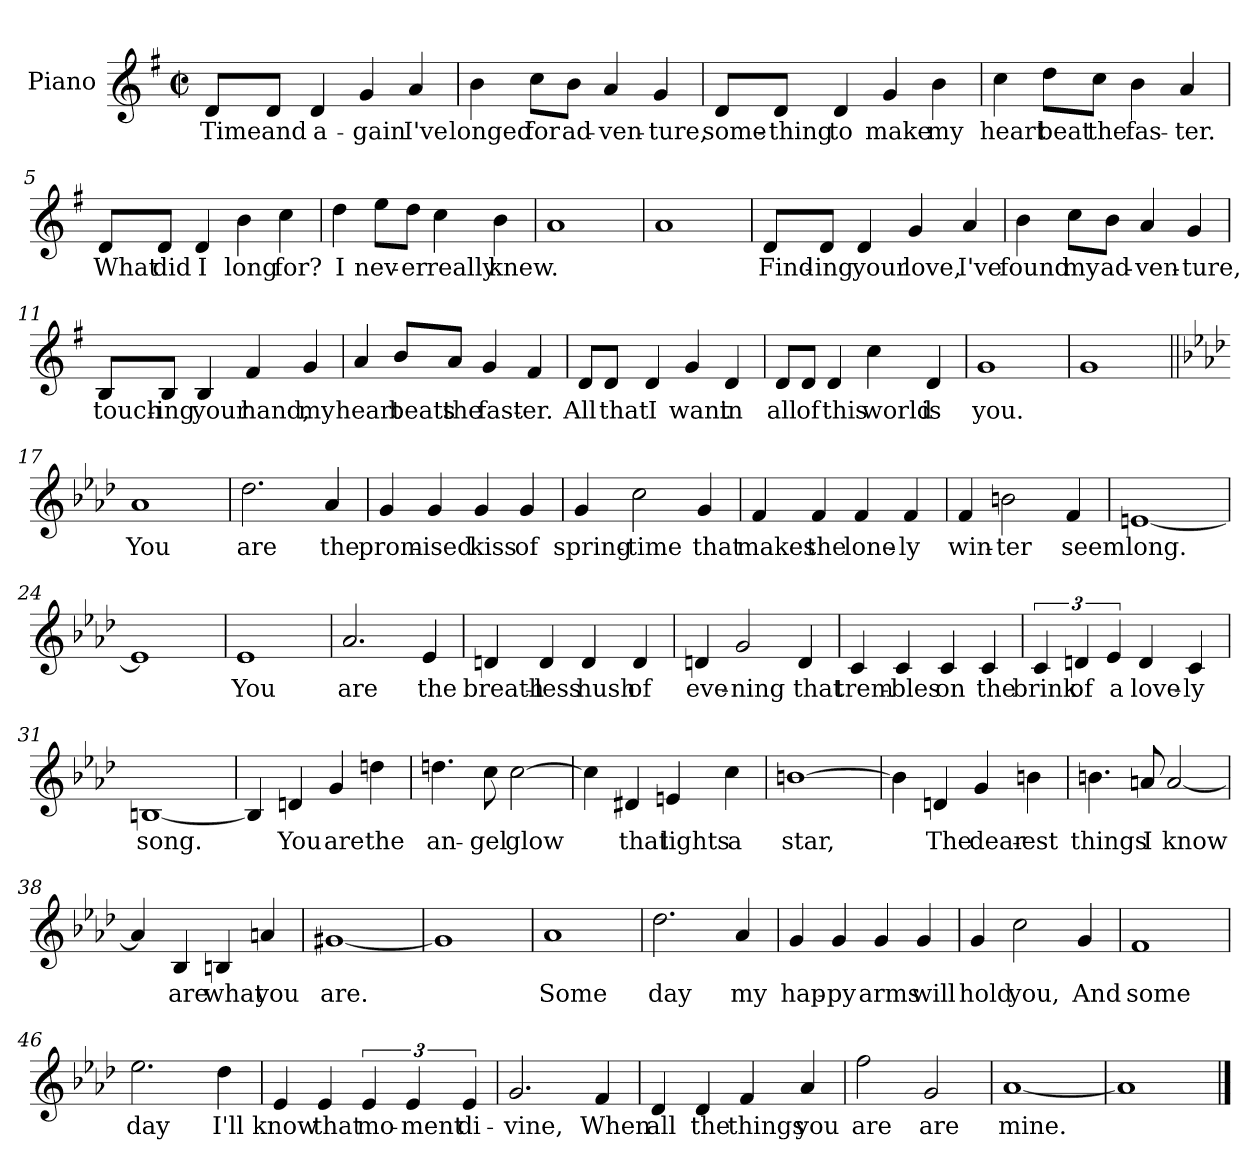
**kern	**text
*part1	*part1
*staff1	*staff1
*I"Piano	*
*I'Pno.	*
*clefG2	*
*k[f#]	*
*G:	*
*M2/2	*
*met(c|)	*
=1	=1
8d/L	Time
8d/J	and
4d/	a-
4g/	-gain
4a/	I've
=2	=2
4b\	longed
8cc\L	for
8b\J	ad-
4a/	-ven-
4g/	-ture,
=3	=3
8d/L	some-
8d/J	-thing
4d/	to
4g/	make
4b\	my
!!LO:LB:g=z
=4	=4
4cc\	heart
8dd\L	beat
8cc\J	the
4b\	fas-
4a/	-ter.
=5	=5
8d/L	What
8d/J	did
4d/	I
4b\	long
4cc\	for?
=6	=6
4dd\	I
8ee\L	nev-
8dd\J	-er
4cc\	really
4b\	knew.
=7	=7
1a	.
!!LO:LB:g=z
=8	=8
1a	.
=9	=9
8d/L	Find-
8d/J	-ing
4d/	your
4g/	love,
4a/	I've
=10	=10
4b\	found
8cc\L	my
8b\J	ad-
4a/	-ven-
4g/	-ture,
=11	=11
8B/L	touch-
8B/J	-ing
4B/	your
4f#/	hand,
4g/	my
!!LO:LB:g=z
=12	=12
4a/	heart
8b/L	beats
8a/J	the
4g/	fast-
4f#/	-er.
=13	=13
8d/L	All
8d/J	that
4d/	I
4g/	want
4d/	in
=14	=14
8d/L	all
8d/J	of
4d/	this
4cc\	world
4d/	is
=15	=15
1g	you.
=16	=16
1g	.
!!LO:LB:g=z
=17||	=17||
*k[b-e-a-d-]	*
*A-:	*
1a-	You
=18	=18
2.dd-\	are
4a-/	the
=19	=19
4g/	prom-
4g/	-ised
4g/	kiss
4g/	of
=20	=20
4g/	spring-
2cc\	-time
4g/	that
=21	=21
4f/	makes
4f/	the
4f/	lone-
4f/	-ly
!!LO:LB:g=z
=22	=22
4f/	win-
2bn\	-ter
4f/	seem
=23	=23
[1en	long.
=24	=24
1e]	.
=25	=25
1e-	You
=26	=26
2.a-/	are
4e-/	the
=27	=27
4dn/	breath-
4d/	-less
4d/	hush
4d/	of
=28	=28
4dn/	eve-
2g/	-ning
4d/	that
!!LO:LB:g=z
=29	=29
4c/	trem-
4c/	-bles
4c/	on
4c/	the
=30	=30
6c/	brink
6dn/	of
6e-/	a
4d/	love-
4c/	-ly
=31	=31
[1Bn	song.
=32	=32
4B/]	.
4dn/	You
4g/	are
4ddn\	the
=33	=33
4.ddn\	an-
8cc\	-gel
[2cc\	glow
!!LO:LB:g=z
=34	=34
4cc\]	.
4d#X/	that
4en/	lights
4cc\	a
=35	=35
[1bn	star,
=36	=36
4b\]	.
4dn/	The
4g/	dear-
4b\	-est
=37	=37
4.bn\	things
8an/	I
[2a/	know
=38	=38
4a/]	.
4B-/	are
4Bn/	what
4a/	you
!!LO:PB:g=z
=39	=39
[1g#X	are.
=40	=40
1g#]	.
=41	=41
1a-	Some
=42	=42
2.dd-\	day
4a-/	my
=43	=43
4g/	hap-
4g/	-py
4g/	arms
4g/	will
=44	=44
4g/	hold
2cc\	you,
4g/	And
!!LO:LB:g=z
=45	=45
1f	some
=46	=46
2.ee-\	day
4dd-\	I'll
=47	=47
4e-/	know
4e-/	that
6e-/	mo-
6e-/	-ment
6e-/	di-
=48	=48
2.g/	-vine,
4f/	When
!!LO:LB:g=z
=49	=49
4d-/	all
4d-/	the
4f/	things
4a-/	you
=50	=50
2ff\	are
2g/	are
=51	=51
[1a-	mine.
=52	=52
1a-]	.
==	==
*-	*-
